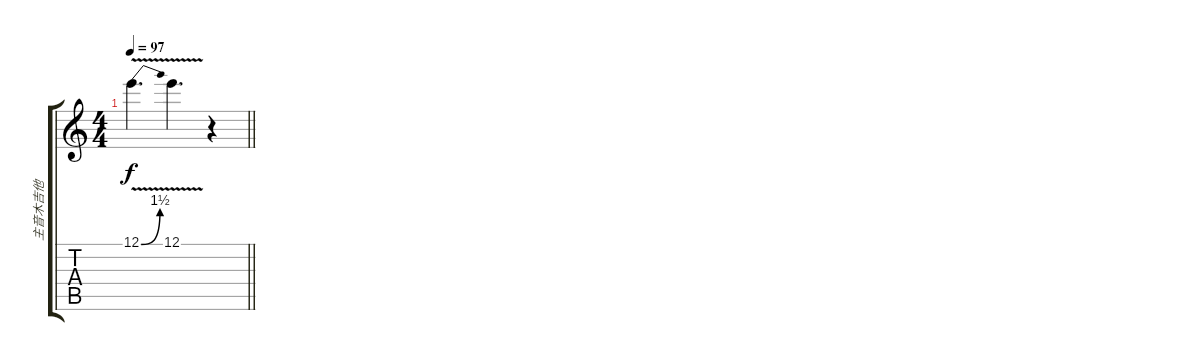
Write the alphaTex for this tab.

\track ("主音木吉他" "主音木吉他") {instrument electricguitarjazz}
\staff {score tabs}
\tuning (E4 B3 G3 D3 A2 E2) {hide}
\ts (4 4)
\tempo 97
\clef g2
\barLineRight lightlight
\ks c
12.1{be (bend 0 0 60 6) v}.4{d dy f} 12.1{v}.4{d} r.4
